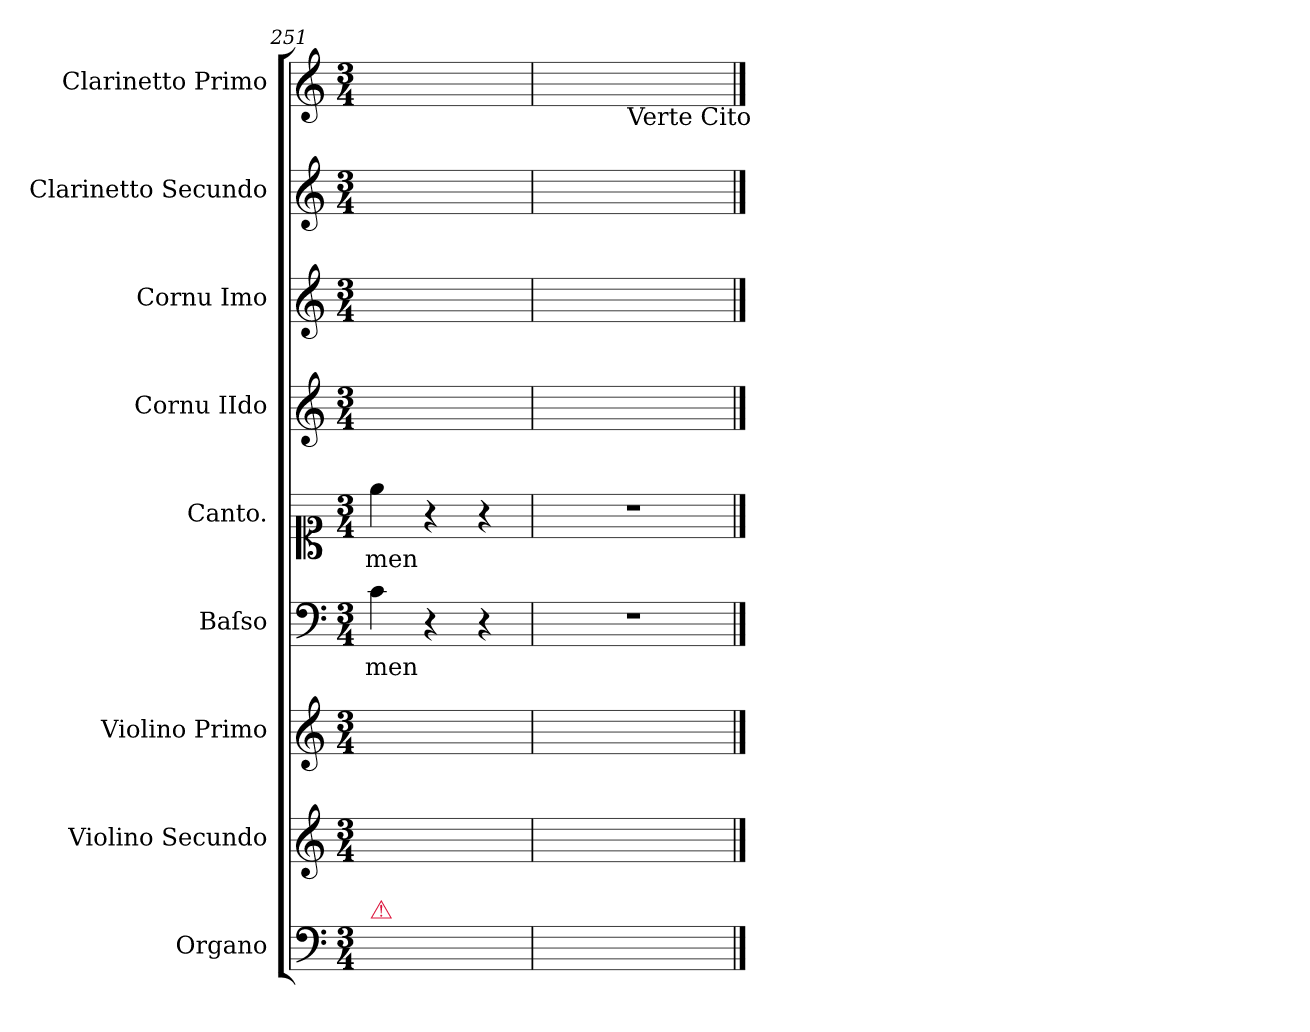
**kern	**kern	**kern	**kern	**text	**kern	**text	**kern	**kern	**kern	**kern
*part9	*part8	*part7	*part6	*part6	*part5	*part5	*part4	*part3	*part2	*part1
*staff9	*staff8	*staff7	*staff6	*staff6	*staff5	*staff5	*staff4	*staff3	*staff2	*staff1
*I"Organo	*I"Violino Secundo	*I"Violino Primo	*I"Baſso	*	*I"Canto.	*	*I"Cornu IIdo	*I"Cornu Imo	*I"Clarinetto Secundo	*I"Clarinetto Primo
*I'[Org]	*I'[Vl 2]	*I'[Vl 1]	*I'[B]	*	*	*	*I'[Cor 2]	*I'[Cor 1]	*I'[Cl 2]	*I'[Cl 1]
*clefF4	*clefG2	*clefG2	*clefF4	*	*clefC1	*	*clefG2	*clefG2	*clefG2	*clefG2
*k[]	*k[]	*k[]	*k[]	*	*k[]	*	*k[]	*k[]	*k[]	*k[]
*C:	*C:	*C:	*C:	*	*C:	*	*C:	*C:	*C:	*C:
*M3/4	*M3/4	*M3/4	*M3/4	*	*M3/4	*	*M3/4	*M3/4	*M3/4	*M3/4
=251	=251	=251	=251	=251	=251	=251	=251	=251	=251	=251
!LO:TX:a:color=crimson:t=⚠	!	!	!	!	!	!	!	!	!	!
8C/Lyy	4Gyy/ 4eyy/	4eeyy\ 4cccyy\	4c\	-men	4ee\	-men	2.ryy	2.ryy	4e/yy	4cc\yy
8c\yy	.	.	.	.	.	.	.	.	.	.
8G\yy	4Gyy/ 4eyy/	4eeyy\ 4cccyy\	4r	.	4r	.	.	.	4cc\yy	4ee\yy
8c\yy	.	.	.	.	.	.	.	.	.	.
8E\yy	4Gyy/ 4eyy/	4eeyy\ 4cccyy\	4r	.	4r	.	.	.	4cc\yy	4ee\yy
8G\Jyy	.	.	.	.	.	.	.	.	.	.
=252	=252	=252	=252	=252	=252	=252	=252	=252	=252	=252
4C/yy	4Gyy/ 4eyy/	4eeyy\ 4cccyy\	2.r	.	2.r	.	2.ryy	2.ryy	4cc\yy	4ee\yy
4ryy	4ryy	4ryy	.	.	.	.	.	.	4ryy	4ryy
!	!	!	!	!	!	!	!	!	!	!LO:TX:b:t=Verte Cito
4ryy	4ryy	4ryy	.	.	.	.	.	.	4ryy	4ryy
==	==	==	==	==	==	==	==	==	==	==
*-	*-	*-	*-	*-	*-	*-	*-	*-	*-	*-
